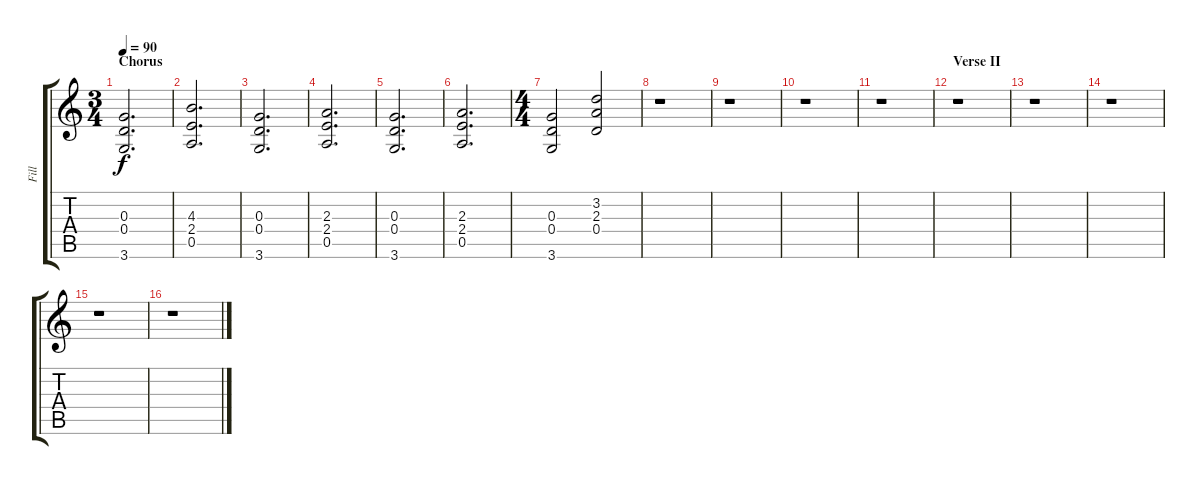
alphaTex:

\track ("Fill" "Fill") {instrument acousticguitarnylon}
\staff {score tabs}
\tuning (E4 B3 G3 D3 A2 E2) {hide}
\ts (3 4)
\section ("" "Chorus")
\tempo 90
\clef g2
\ks c
(0.3 0.4 3.6).2{d dy f} |
(4.3 2.4 0.5).2{d} |
(0.3 0.4 3.6).2{d} |
(2.3 2.4 0.5).2{d} |
(0.3 0.4 3.6).2{d} |
(2.3 2.4 0.5).2{d} |
\ts (4 4)
(0.3 0.4 3.6).2 (3.2 2.3 0.4).2 |
r.1 |
r.1 |
r.1 |
r.1 |
\section ("" "Verse II")
r.1 |
r.1 |
r.1 |
r.1 |
r.1
